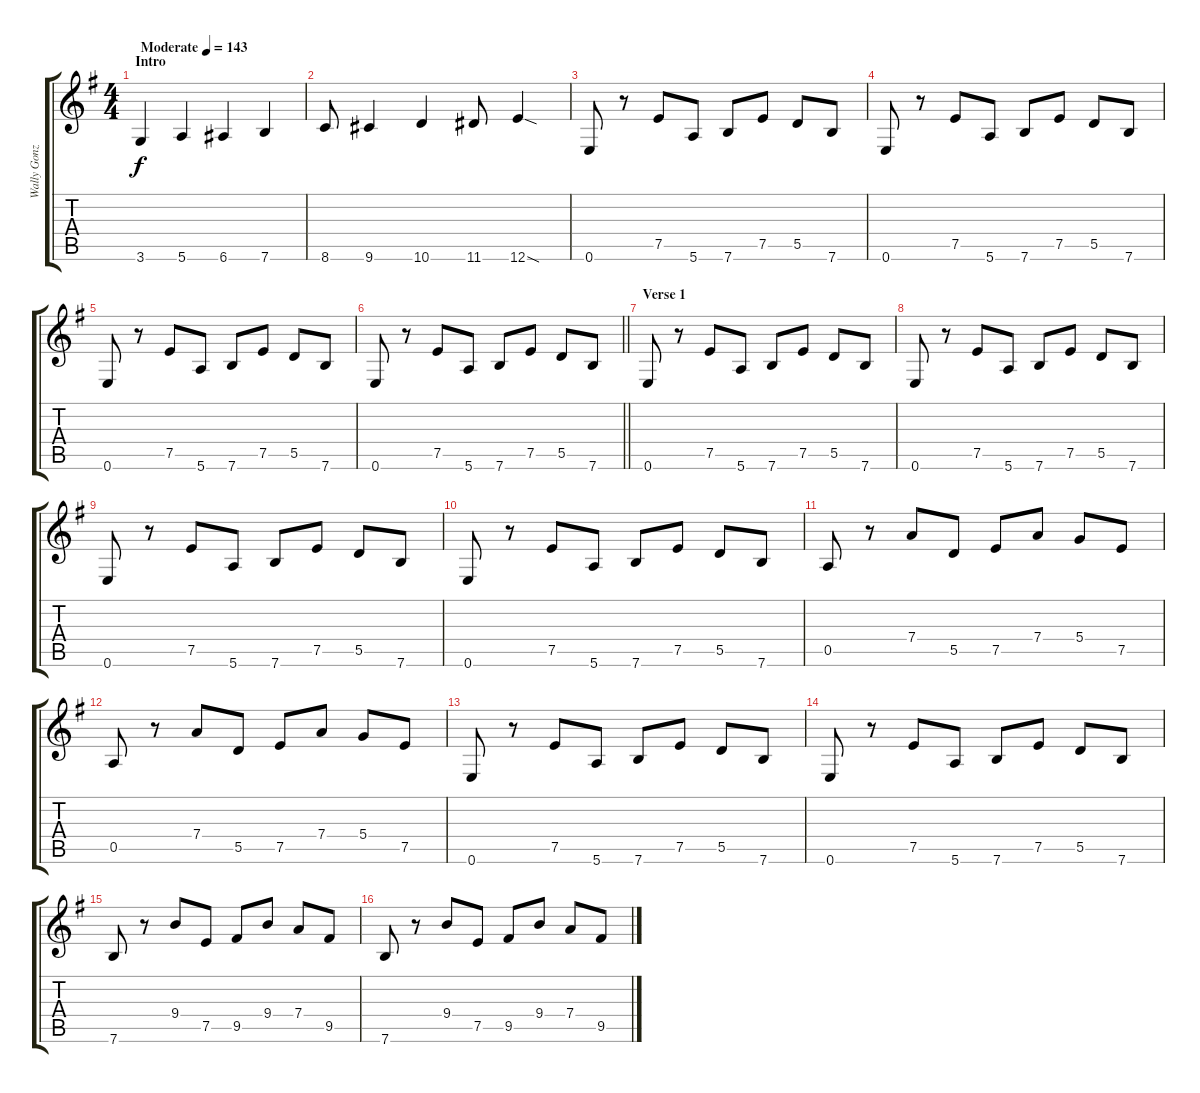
\track ("Wally Gonzales" "Wally Gonz") {instrument distortionguitar}
\staff {score tabs}
\tuning (E4 B3 G3 D3 A2 E2) {hide}
\ts (4 4)
\section ("" "Intro")
\tempo (143 "Moderate")
\clef g2
\ks g
3.6.4{dy f instrument distortionguitar} 5.6.4 6.6.4 7.6.4 |
8.6.8 9.6.4 10.6.4 11.6.8 12.6{sod}.4 |
0.6.8 r.8 7.5.8 5.6.8 7.6.8 7.5.8 5.5.8 7.6.8 |
0.6.8 r.8 7.5.8 5.6.8 7.6.8 7.5.8 5.5.8 7.6.8 |
0.6.8 r.8 7.5.8 5.6.8 7.6.8 7.5.8 5.5.8 7.6.8 |
\barLineRight lightlight
0.6.8 r.8 7.5.8 5.6.8 7.6.8 7.5.8 5.5.8 7.6.8 |
\section ("" "Verse 1")
0.6.8 r.8 7.5.8 5.6.8 7.6.8 7.5.8 5.5.8 7.6.8 |
0.6.8 r.8 7.5.8 5.6.8 7.6.8 7.5.8 5.5.8 7.6.8 |
0.6.8 r.8 7.5.8 5.6.8 7.6.8 7.5.8 5.5.8 7.6.8 |
0.6.8 r.8 7.5.8 5.6.8 7.6.8 7.5.8 5.5.8 7.6.8 |
0.5.8 r.8 7.4.8 5.5.8 7.5.8 7.4.8 5.4.8 7.5.8 |
0.5.8 r.8 7.4.8 5.5.8 7.5.8 7.4.8 5.4.8 7.5.8 |
0.6.8 r.8 7.5.8 5.6.8 7.6.8 7.5.8 5.5.8 7.6.8 |
0.6.8 r.8 7.5.8 5.6.8 7.6.8 7.5.8 5.5.8 7.6.8 |
7.6.8 r.8 9.4.8 7.5.8 9.5.8 9.4.8 7.4.8 9.5.8 |
7.6.8 r.8 9.4.8 7.5.8 9.5.8 9.4.8 7.4.8 9.5.8
